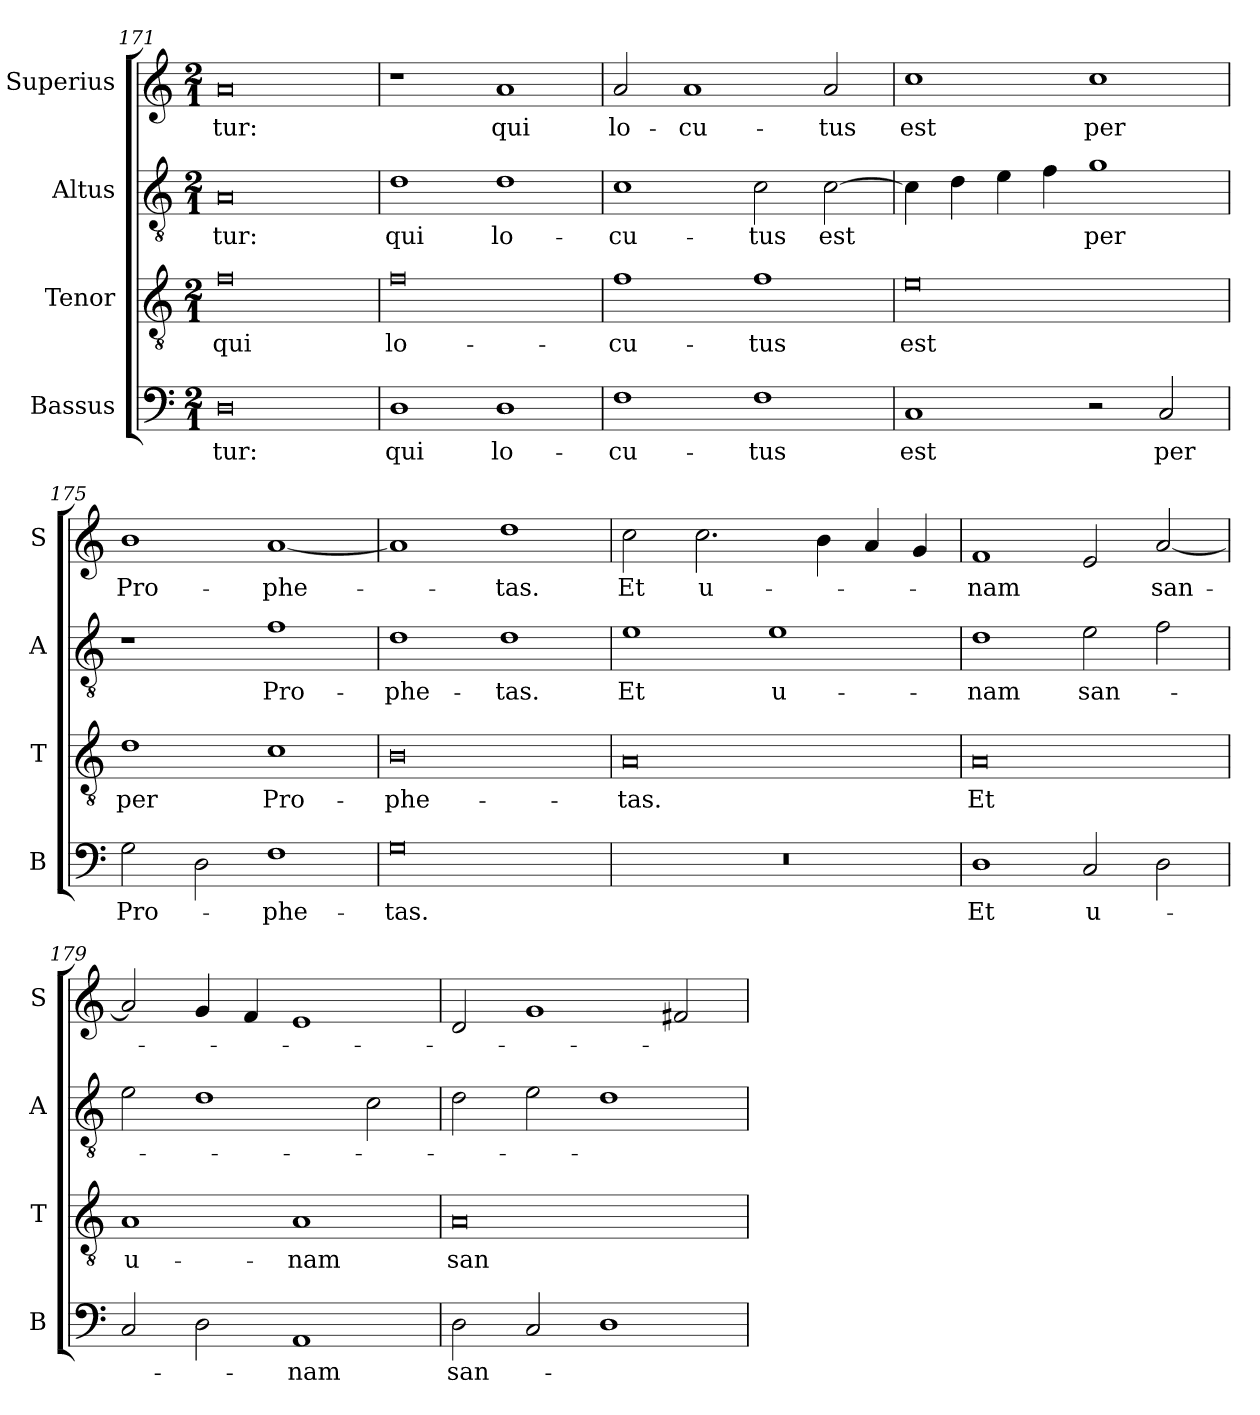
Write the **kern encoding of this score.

**kern	**text	**kern	**text	**kern	**text	**kern	**text
*part4	*part4	*part3	*part3	*part2	*part2	*part1	*part1
*staff4	*staff4	*staff3	*staff3	*staff2	*staff2	*staff1	*staff1
*I"Bassus	*	*I"Tenor	*	*I"Altus	*	*I"Superius	*
*I'B	*	*I'T	*	*I'A	*	*I'S	*
*clefF4	*	*clefGv2	*	*clefGv2	*	*clefG2	*
*k[]	*	*k[]	*	*k[]	*	*k[]	*
*M2/1	*	*M2/1	*	*M2/1	*	*M2/1	*
=171	=171	=171	=171	=171	=171	=171	=171
!	!	!	!	!	!	!	!LO:LY:i
0D	-tur:	0f	qui	0A	-tur:	0a	-tur:
=172	=172	=172	=172	=172	=172	=172	=172
1D	qui	0f	lo-	1d	qui	1r	.
1D	lo-	.	.	1d	lo-	1a	qui
=173	=173	=173	=173	=173	=173	=173	=173
1F	-cu-	1f	-cu-	1c	-cu-	2a	lo-
.	.	.	.	.	.	1a	-cu-
1F	-tus	1f	-tus	2c	-tus	.	.
.	.	.	.	[2c	est	2a	-tus
=174	=174	=174	=174	=174	=174	=174	=174
1C	est	0e	est	4c]	.	1cc	est
.	.	.	.	4d	.	.	.
.	.	.	.	4e	.	.	.
.	.	.	.	4f	.	.	.
2r	.	.	.	1g	per	1cc	per
2C	per	.	.	.	.	.	.
=175	=175	=175	=175	=175	=175	=175	=175
2G	Pro-	1d	per	1r	.	1b	Pro-
2D	.	.	.	.	.	.	.
1F	-phe-	1c	Pro-	1f	Pro-	[1a	-phe-
=176	=176	=176	=176	=176	=176	=176	=176
0G	-tas.	0B	-phe-	1d	-phe-	1a]	.
.	.	.	.	1d	-tas.	1dd	-tas.
=177	=177	=177	=177	=177	=177	=177	=177
0r	.	0A	-tas.	1e	Et	2cc	Et
.	.	.	.	.	.	2.cc	u-
.	.	.	.	1e	u-	.	.
.	.	.	.	.	.	4b	.
.	.	.	.	.	.	4a	.
.	.	.	.	.	.	4g	.
=178	=178	=178	=178	=178	=178	=178	=178
1D	Et	0A	Et	1d	-nam	1f	-nam
2C	u-	.	.	2e	san-	2e	.
2D	.	.	.	2f	.	[2a	san-
=179	=179	=179	=179	=179	=179	=179	=179
2C	.	1A	u-	2e	.	2a]	.
2D	.	.	.	1d	.	4g	.
.	.	.	.	.	.	4f	.
1AA	-nam	1A	-nam	.	.	1e	.
.	.	.	.	2c	.	.	.
=180	=180	=180	=180	=180	=180	=180	=180
2D	san-	0A	san-	2d	.	2d	.
2C	.	.	.	2e	.	1g	.
1D	.	.	.	1d	.	.	.
.	.	.	.	.	.	2f#i	.
=	=	=	=	=	=	=	=
*-	*-	*-	*-	*-	*-	*-	*-
